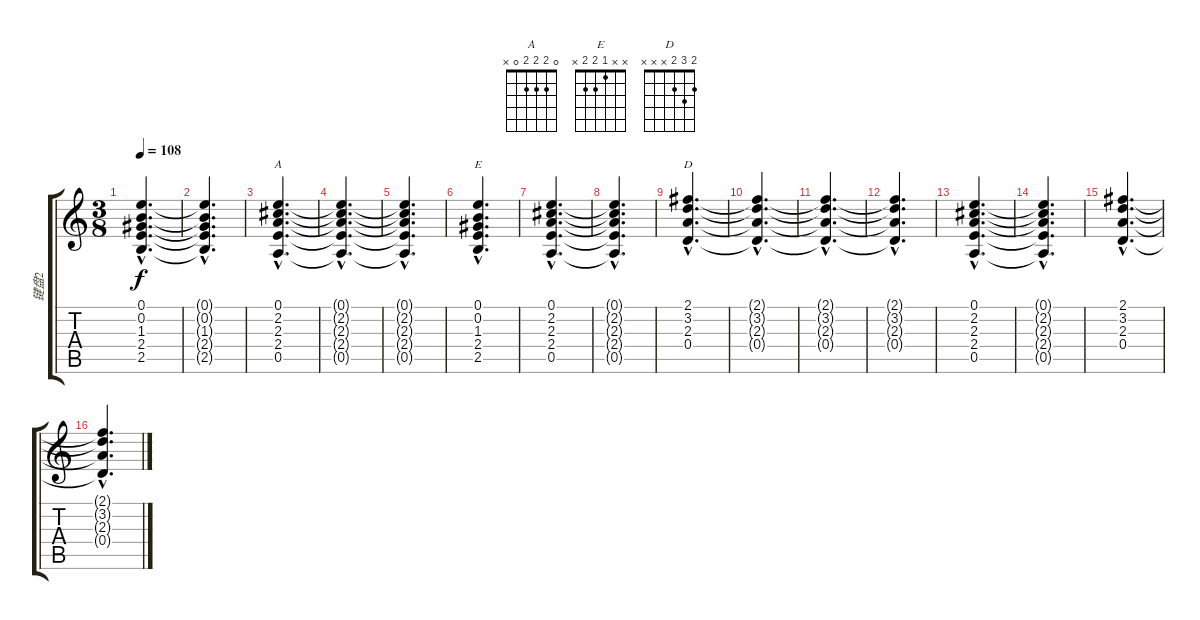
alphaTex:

\track ("键盘2" "键盘2") {instrument acousticguitarnylon}
\staff {score tabs}
\tuning (E4 B3 G3 D3 A2 E2) {hide}
\chord ("A" 0 2 2 2 0 x)
\chord ("E" x x 1 2 2 x)
\chord ("D" 2 3 2 x x x)
\ts (3 8)
\tempo 108
\clef g2
\ks c
(0.1{hac t} 0.2{hac t} 1.3{hac t} 2.4{hac t} 2.5{hac t}).4{d dy f} |
(0.1{hac t} 0.2{hac t} 1.3{hac t} 2.4{hac t} 2.5{hac t}).4{d} |
(0.1{hac} 2.2{hac} 2.3{hac} 2.4{hac} 0.5{hac}).4{d ch "A"} |
(0.1{hac t} 2.2{hac t} 2.3{hac t} 2.4{hac t} 0.5{hac t}).4{d} |
(0.1{hac t} 2.2{hac t} 2.3{hac t} 2.4{hac t} 0.5{hac t}).4{d} |
(0.1{hac} 0.2{hac} 1.3{hac} 2.4{hac} 2.5{hac}).4{d ch "E"} |
(0.1{hac} 2.2{hac} 2.3{hac} 2.4{hac} 0.5{hac}).4{d} |
(0.1{hac t} 2.2{hac t} 2.3{hac t} 2.4{hac t} 0.5{hac t}).4{d} |
(2.1{hac} 3.2{hac} 2.3{hac} 0.4{hac}).4{d ch "D"} |
(2.1{hac t} 3.2{hac t} 2.3{hac t} 0.4{hac t}).4{d} |
(2.1{hac t} 3.2{hac t} 2.3{hac t} 0.4{hac t}).4{d} |
(2.1{hac t} 3.2{hac t} 2.3{hac t} 0.4{hac t}).4{d} |
(0.1{hac} 2.2{hac} 2.3{hac} 2.4{hac} 0.5{hac}).4{d} |
(0.1{hac t} 2.2{hac t} 2.3{hac t} 2.4{hac t} 0.5{hac t}).4{d} |
(2.1{hac} 3.2{hac} 2.3{hac} 0.4{hac}).4{d} |
(2.1{hac t} 3.2{hac t} 2.3{hac t} 0.4{hac t}).4{d}
